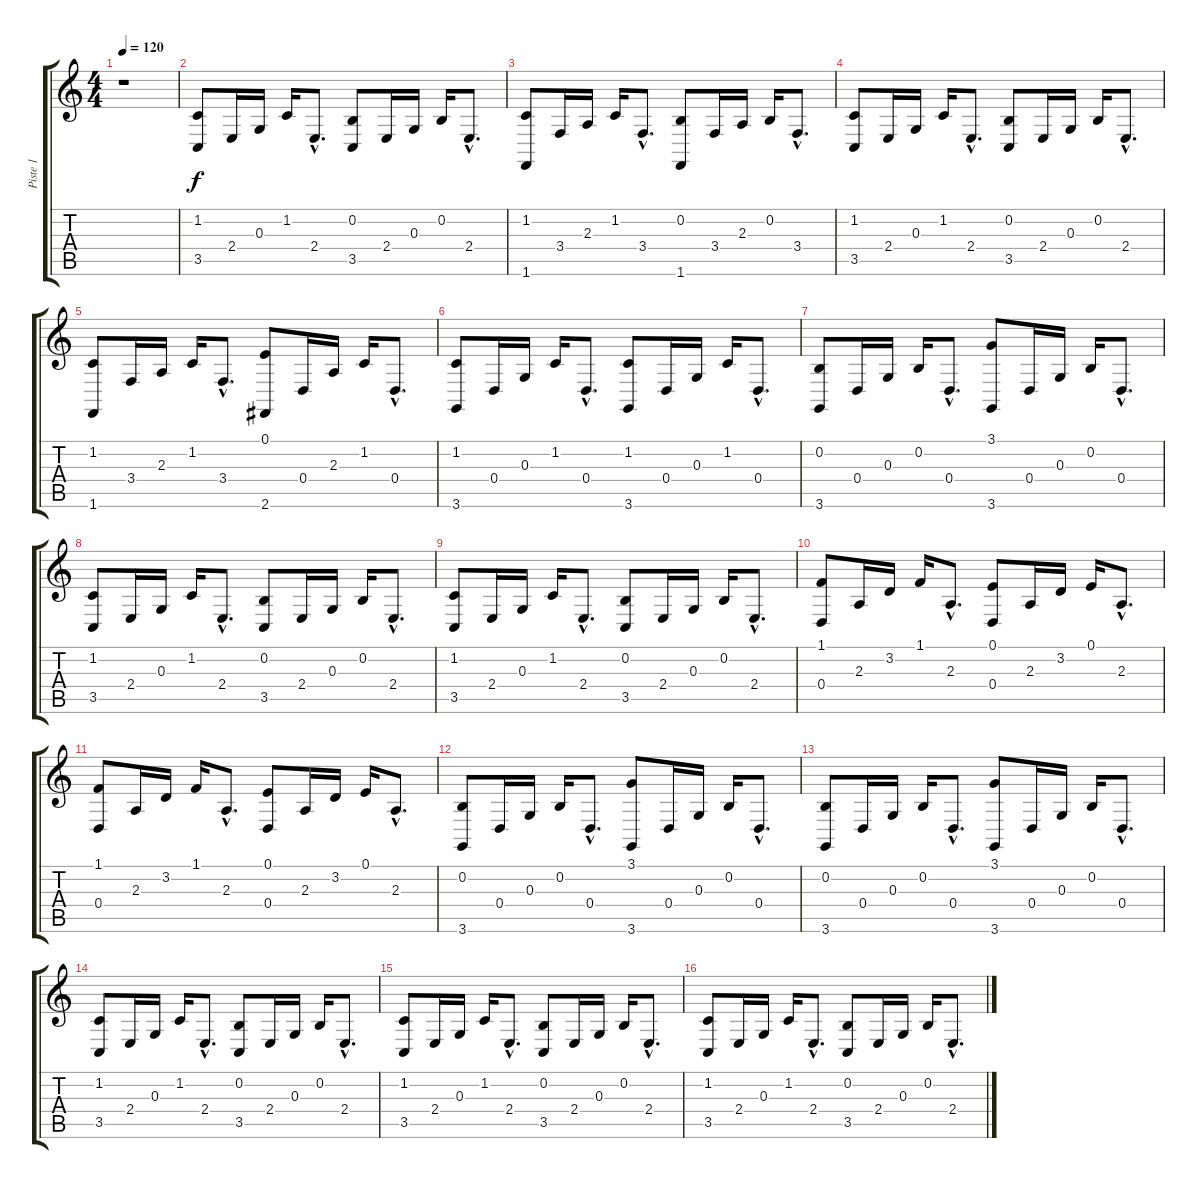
\track ("Piste 1" "Piste 1") {instrument pad8sweep}
\staff {score tabs}
\tuning (E4 B3 G3 D3 A2 E2) {hide}
\ts (4 4)
\tempo 120
\clef g2
\ks c
r.1{dy f instrument pad8sweep} |
(1.2 3.5).8 2.4.16 0.3.16 1.2.16 2.4{hac}.8{d} (0.2 3.5).8 2.4.16 0.3.16 0.2.16 2.4{hac}.8{d} |
(1.2 1.6).8 3.4.16 2.3.16 1.2.16 3.4{hac}.8{d} (0.2 1.6).8 3.4.16 2.3.16 0.2.16 3.4{hac}.8{d} |
(1.2 3.5).8 2.4.16 0.3.16 1.2.16 2.4{hac}.8{d} (0.2 3.5).8 2.4.16 0.3.16 0.2.16 2.4{hac}.8{d} |
(1.2 1.6).8 3.4.16 2.3.16 1.2.16 3.4{hac}.8{d} (0.1 2.6).8 0.4.16 2.3.16 1.2.16 0.4{hac}.8{d} |
(1.2 3.6).8 0.4.16 0.3.16 1.2.16 0.4{hac}.8{d} (1.2 3.6).8 0.4.16 0.3.16 1.2.16 0.4{hac}.8{d} |
(0.2 3.6).8 0.4.16 0.3.16 0.2.16 0.4{hac}.8{d} (3.1 3.6).8 0.4.16 0.3.16 0.2.16 0.4{hac}.8{d} |
(1.2 3.5).8 2.4.16 0.3.16 1.2.16 2.4{hac}.8{d} (0.2 3.5).8 2.4.16 0.3.16 0.2.16 2.4{hac}.8{d} |
(1.2 3.5).8 2.4.16 0.3.16 1.2.16 2.4{hac}.8{d} (0.2 3.5).8 2.4.16 0.3.16 0.2.16 2.4{hac}.8{d} |
(1.1 0.4).8 2.3.16 3.2.16 1.1.16 2.3{hac}.8{d} (0.1 0.4).8 2.3.16 3.2.16 0.1.16 2.3{hac}.8{d} |
(1.1 0.4).8 2.3.16 3.2.16 1.1.16 2.3{hac}.8{d} (0.1 0.4).8 2.3.16 3.2.16 0.1.16 2.3{hac}.8{d} |
(0.2 3.6).8 0.4.16 0.3.16 0.2.16 0.4{hac}.8{d} (3.1 3.6).8 0.4.16 0.3.16 0.2.16 0.4{hac}.8{d} |
(0.2 3.6).8 0.4.16 0.3.16 0.2.16 0.4{hac}.8{d} (3.1 3.6).8 0.4.16 0.3.16 0.2.16 0.4{hac}.8{d} |
(1.2 3.5).8 2.4.16 0.3.16 1.2.16 2.4{hac}.8{d} (0.2 3.5).8 2.4.16 0.3.16 0.2.16 2.4{hac}.8{d} |
(1.2 3.5).8 2.4.16 0.3.16 1.2.16 2.4{hac}.8{d} (0.2 3.5).8 2.4.16 0.3.16 0.2.16 2.4{hac}.8{d} |
(1.2 3.5).8 2.4.16 0.3.16 1.2.16 2.4{hac}.8{d} (0.2 3.5).8 2.4.16 0.3.16 0.2.16 2.4{hac}.8{d}
